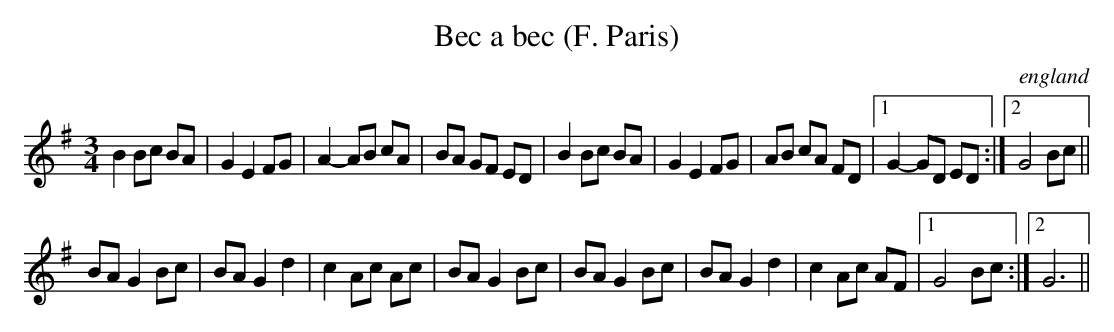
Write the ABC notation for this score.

X:1
T:Bec a bec (F. Paris)
O:england
M:3/4
L:1/8
K:G
B2 Bc BA|G2 E2 FG|A2- AB cA|BA GF ED|\
B2 Bc BA|G2 E2 FG|AB cA FD|1G2- GD ED:|2G4Bc||
BA G2 Bc|BA G2 d2|c2 Ac Ac|BA G2 Bc|\
BA G2 Bc|BA G2 d2|c2 Ac AF|1G4Bc:|2G6||
